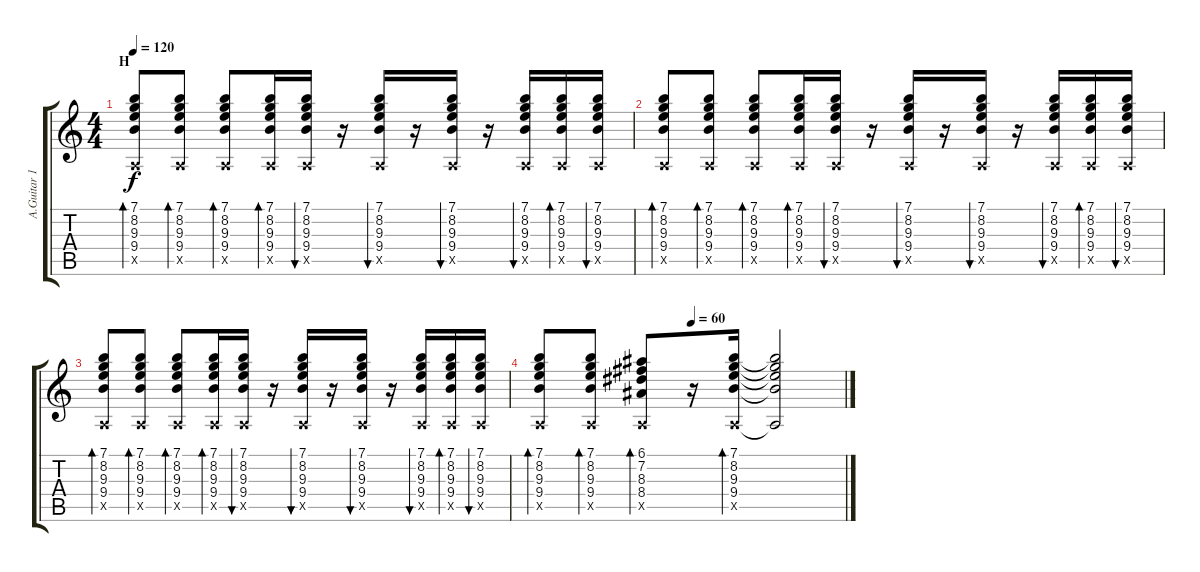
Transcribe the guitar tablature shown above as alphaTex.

\track ("A.Guitar 1" "A.Guitar 1") {instrument acousticguitarsteel}
\staff {score tabs}
\tuning (E4 B3 G3 D3 A2 E2) {hide}
\ts (4 4)
\section ("" "H")
\tempo 120
\clef g2
\ks c
(7.1 8.2 9.3 9.4 0.5{x}).8{bd 30 dy f} (7.1 8.2 9.3 9.4 0.5{x}).8{bd 30} (7.1 8.2 9.3 9.4 0.5{x}).8{bd 30} (7.1 8.2 9.3 9.4 0.5{x}).16{bd 30} (7.1 8.2 9.3 9.4 0.5{x}).16{bu 30} r.16 (7.1 8.2 9.3 9.4 0.5{x}).16{bu 30} r.16 (7.1 8.2 9.3 9.4 0.5{x}).16{bu 30} r.16 (7.1 8.2 9.3 9.4 0.5{x}).16{bu 30} (7.1 8.2 9.3 9.4 0.5{x}).16{bd 30} (7.1 8.2 9.3 9.4 0.5{x}).16{bu 30} |
(7.1 8.2 9.3 9.4 0.5{x}).8{bd 30} (7.1 8.2 9.3 9.4 0.5{x}).8{bd 30} (7.1 8.2 9.3 9.4 0.5{x}).8{bd 30} (7.1 8.2 9.3 9.4 0.5{x}).16{bd 30} (7.1 8.2 9.3 9.4 0.5{x}).16{bu 30} r.16 (7.1 8.2 9.3 9.4 0.5{x}).16{bu 30} r.16 (7.1 8.2 9.3 9.4 0.5{x}).16{bu 30} r.16 (7.1 8.2 9.3 9.4 0.5{x}).16{bu 30} (7.1 8.2 9.3 9.4 0.5{x}).16{bd 30} (7.1 8.2 9.3 9.4 0.5{x}).16{bu 30} |
(7.1 8.2 9.3 9.4 0.5{x}).8{bd 30} (7.1 8.2 9.3 9.4 0.5{x}).8{bd 30} (7.1 8.2 9.3 9.4 0.5{x}).8{bd 30} (7.1 8.2 9.3 9.4 0.5{x}).16{bd 30} (7.1 8.2 9.3 9.4 0.5{x}).16{bu 30} r.16 (7.1 8.2 9.3 9.4 0.5{x}).16{bu 30} r.16 (7.1 8.2 9.3 9.4 0.5{x}).16{bu 30} r.16 (7.1 8.2 9.3 9.4 0.5{x}).16{bu 30} (7.1 8.2 9.3 9.4 0.5{x}).16{bd 30} (7.1 8.2 9.3 9.4 0.5{x}).16{bu 30} |
\tempo (60 0.5)
(7.1 8.2 9.3 9.4 0.5{x}).8{bd 30} (7.1 8.2 9.3 9.4 0.5{x}).8{bd 30} (6.1 7.2 8.3 8.4 0.5{x}).8{bd 30} r.16 (7.1 8.2 9.3 9.4 0.5{x}).16{bd 30} (7.1{t} 8.2{t} 9.3{t} 9.4{t} 0.5{t}).2
